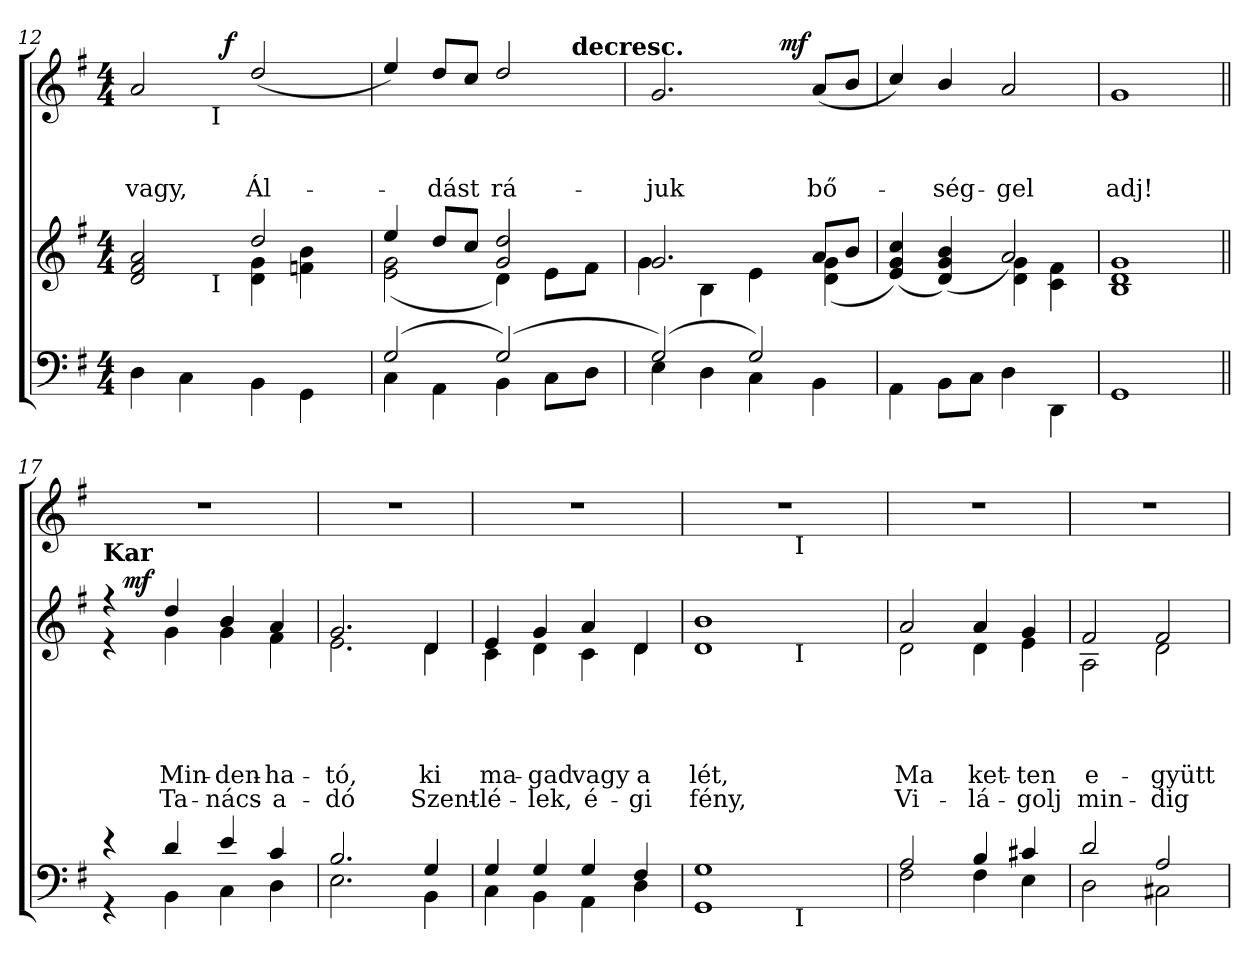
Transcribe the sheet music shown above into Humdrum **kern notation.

**kern	**kern	**text	**text	**text	**text	**text	**dynam	**kern	**text	**text	**text	**dynam
*part3	*part2	*part2	*part2	*part2	*part2	*part2	*part2	*part1	*part1	*part1	*part1	*part1
*staff3	*staff2	*staff2	*staff2	*staff2	*staff2	*staff2	*staff2	*staff1	*staff1	*staff1	*staff1	*staff1
*clefF4	*clefG2	*	*	*	*	*	*	*clefG2	*	*	*	*
*k[f#]	*k[f#]	*	*	*	*	*	*	*k[f#]	*	*	*	*
*e:	*e:	*	*	*	*	*	*	*e:	*	*	*	*
*M4/4	*M4/4	*	*	*	*	*	*	*M4/4	*	*	*	*
=12	=12	=12	=12	=12	=12	=12	=12	=12	=12	=12	=12	=12
*	*^	*	*	*	*	*	*	*	*	*	*	*
!	!	!	!	!	!	!	!	!	!	!	!	!LO:LY:b	!
*	*	*^	*	*	*	*	*	*	*^	*	*	*	*
4D\	2d/ 2f#/ 2a/	2ryy	4.ryy	.	.	.	.	.	.	2a/	4ryy	.	.	vagy,	.
4C\	.	.	.	.	.	.	.	.	.	.	8ryy	.	.	.	.
!	!	!	!	!	!	!	!	!	!	!	!LO:TX:b:t=I	!	!	!	!
!	!	!	!LO:TX:b:t=I	!	!	!	!	!	!	!	!	!	!	!	!
.	.	.	2ryy	.	.	.	.	.	.	.	32ryy	.	.	.	.
!	!	!	!	!	!	!	!	!	!	!	!	!	!	!	!LO:DY:a
.	.	.	.	.	.	.	.	.	.	.	2ryy	.	.	.	f
!	!	!	!	!	!	!	!	!	!	!	!	!	!	!LO:LY:b	!
4BB\	2dd/	4d\ 4g\	.	.	.	.	.	.	.	(>2dd/	.	.	.	Ál-	.
4GG\	.	4fn\ 4b\	.	.	.	.	.	.	.	.	.	.	.	.	.
.	.	.	8ryy	.	.	.	.	.	.	.	.	.	.	.	.
.	.	.	.	.	.	.	.	.	.	.	16.ryy	.	.	.	.
*	*	*v	*v	*	*	*	*	*	*	*	*	*	*	*	*
!!LO:LB:g=z	!!
=13	=13	=13	=13	=13	=13	=13	=13	=13	=13	=13	=13	=13	=13	=13
*^	*	*	*	*	*	*	*	*	*	*	*	*	*	*
(2G/	4C\	4ee/	(>2e\ 2g\	.	.	.	.	.	.	4ee/)	2ryy	.	.	.	.
!	!	!	!	!	!	!	!	!	!	!	!	!	!	!LO:LY:b	!
.	4AA\	8dd/L	.	.	.	.	.	.	.	8dd/L	.	.	.	-dást	.
.	.	8cc/J	.	.	.	.	.	.	.	8cc/J	.	.	.	.	.
!	!	!	!	!	!	!	!	!	!	!	!	!	!	!LO:LY:b	!
(2G/)	4BB\	2g/ 2dd/	4d\)	.	.	.	.	.	.	2dd/	4ryy	.	.	rá-	.
.	8C\L	.	8e\L	.	.	.	.	.	.	.	16.ryy	.	.	.	.
!	!	!	!	!	!	!	!	!	!	!	!LO:TX:a:B:t=decresc.	!	!	!	!
.	.	.	.	.	.	.	.	.	.	.	8ryy	.	.	.	.
.	8D\J	.	8f#\J	.	.	.	.	.	.	.	.	.	.	.	.
.	.	.	.	.	.	.	.	.	.	.	32ryy	.	.	.	.
=14	=14	=14	=14	=14	=14	=14	=14	=14	=14	=14	=14	=14	=14	=14	=14
!	!	!	!	!	!	!	!	!	!	!	!	!	!	!LO:LY:b	!
(2G/)	4E\	2.g/	4g\	.	.	.	.	.	.	2.g/	2ryy	.	.	-juk	.
.	4D\	.	4B\	.	.	.	.	.	.	.	.	.	.	.	.
2G/)	4C\	.	4e\	.	.	.	.	.	.	.	8ryy	.	.	.	.
!	!	!	!	!	!	!	!	!	!	!	!	!	!	!	!LO:DY:a
.	.	.	.	.	.	.	.	.	.	.	4.ryy	.	.	.	mf
!	!	!	!	!	!	!	!	!	!	!	!	!	!	!LO:LY:b	!
.	4BB\	8a/L	(4d\ 4g\	.	.	.	.	.	.	(>8a/L	.	.	.	bő-	.
.	.	8b/J	.	.	.	.	.	.	.	8b/J	.	.	.	.	.
*v	*v	*	*	*	*	*	*	*	*	*v	*v	*	*	*	*
=15	=15	=15	=15	=15	=15	=15	=15	=15	=15	=15	=15	=15	=15
4AA\	(4e/ 4g/ 4cc/)	2ryy	.	.	.	.	.	.	4cc/)	.	.	.	.
!	!	!	!	!	!	!	!	!	!	!	!	!LO:LY:b	!
8BB\L	(4d/ 4g/ 4b/)	.	.	.	.	.	.	.	4b/	.	.	-ség-	.
8C\J	.	.	.	.	.	.	.	.	.	.	.	.	.
!	!	!	!	!	!	!	!	!	!	!	!	!LO:LY:b	!
4D\	2a/)	4d\ 4g\	.	.	.	.	.	.	2a/	.	.	-gel	.
4DD\	.	4c\ 4f#\	.	.	.	.	.	.	.	.	.	.	.
*	*v	*v	*	*	*	*	*	*	*	*	*	*	*
=16	=16	=16	=16	=16	=16	=16	=16	=16	=16	=16	=16	=16
*	*^	*	*	*	*	*	*	*	*	*	*	*
!	!	!	!	!	!	!	!	!	!	!	!	!LO:LY:b	!
*	*v	*v	*	*	*	*	*	*	*	*	*	*	*
1GG	1B 1d 1g	.	.	.	.	.	.	1g	.	.	adj!	.
!!LO:PB:g=z
=17||	=17||	=17||	=17||	=17||	=17||	=17||	=17||	=17||	=17||	=17||	=17||	=17||
*^	*^	*	*	*	*	*	*	*	*	*	*	*
*	*	*	*^	*	*	*	*	*	*	*	*	*	*	*
!	!	!LO:TX:a:B:t=Kar	!	!	!	!	!	!	!	!	!	!	!	!	!
4r	4r	4r	4r	16ryy	.	.	.	.	.	.	1r	.	.	.	.
!	!	!	!	!	!	!	!	!	!	!LO:DY:a	!	!	!	!	!
.	.	.	.	2...ryy	.	.	.	.	.	mf	.	.	.	.	.
!	!	!	!	!	!	!	!	!LO:LY:b	!LO:LY:b	!	!	!	!	!	!
4d/	4BB\	4dd/	4g\	.	.	.	.	Min-	Ta-	.	.	.	.	.	.
!	!	!	!	!	!	!	!	!LO:LY:b	!LO:LY:b	!	!	!	!	!	!
4e/	4C\	4b/	4g\	.	.	.	.	-den-	-nács-	.	.	.	.	.	.
!	!	!	!	!	!	!	!	!LO:LY:b	!LO:LY:b	!	!	!	!	!	!
4c/	4D\	4a/	4f#\	.	.	.	.	-ha-	-a-	.	.	.	.	.	.
*	*	*v	*v	*v	*	*	*	*	*	*	*	*	*	*	*
=18	=18	=18	=18	=18	=18	=18	=18	=18	=18	=18	=18	=18	=18
*	*	*^	*	*	*	*	*	*	*	*	*	*	*
*	*	*	*^	*	*	*	*	*	*	*	*	*	*	*
!	!	!	!	!	!	!	!	!LO:LY:b	!LO:LY:b	!	!	!	!	!	!
*	*	*	*v	*v	*	*	*	*	*	*	*	*	*	*	*
2.B/	2.E\	2.g/	2.e\	.	.	.	-tó,	-dó	.	1r	.	.	.	.
!	!	!	!	!	!	!	!LO:LY:b	!LO:LY:b	!	!	!	!	!	!
4G/	4BB\	4d/	4d\	.	.	.	ki	Szent-	.	.	.	.	.	.
=19	=19	=19	=19	=19	=19	=19	=19	=19	=19	=19	=19	=19	=19	=19
!	!	!	!	!	!	!	!LO:LY:b	!LO:LY:b	!	!	!	!	!	!
4G/	4C\	4e/	4c\	.	.	.	ma-	-lé-	.	1r	.	.	.	.
!	!	!	!	!	!	!	!LO:LY:b	!LO:LY:b	!	!	!	!	!	!
4G/	4BB\	4g/	4d\	.	.	.	-gad	-lek,	.	.	.	.	.	.
!	!	!	!	!	!	!	!LO:LY:b	!LO:LY:b	!	!	!	!	!	!
4G/	4AA\	4a/	4c\	.	.	.	vagy	é-	.	.	.	.	.	.
!	!	!	!	!	!	!	!LO:LY:b	!LO:LY:b	!	!	!	!	!	!
4F#/	4D\	4d/	4d\	.	.	.	a	-gi	.	.	.	.	.	.
*	*	*v	*v	*	*	*	*	*	*	*	*	*	*	*
=20	=20	=20	=20	=20	=20	=20	=20	=20	=20	=20	=20	=20	=20
*	*	*^	*	*	*	*	*	*	*	*	*	*	*
!	!	!	!	!	!	!	!LO:LY:b	!LO:LY:b	!	!	!	!	!	!
*	*^	*	*^	*	*	*	*	*	*	*^	*	*	*	*
1G	1GG	2ryy	1b	1d	2ryy	.	.	.	lét,	fény,	.	1r	2ryy	.	.	.	.
.	.	16.ryy	.	.	16.ryy	.	.	.	.	.	.	.	16.ryy	.	.	.	.
!	!	!	!	!	!	!	!	!	!	!	!	!	!LO:TX:b:t=I	!	!	!	!
!	!	!	!	!	!LO:TX:b:t=I	!	!	!	!	!	!	!	!	!	!	!	!
!	!	!LO:TX:b:t=I	!	!	!	!	!	!	!	!	!	!	!	!	!	!	!
.	.	4ryy	.	.	4ryy	.	.	.	.	.	.	.	4ryy	.	.	.	.
.	.	8ryy	.	.	8ryy	.	.	.	.	.	.	.	8ryy	.	.	.	.
.	.	32ryy	.	.	32ryy	.	.	.	.	.	.	.	32ryy	.	.	.	.
*	*v	*v	*	*	*	*	*	*	*	*	*	*v	*v	*	*	*	*
*	*	*v	*v	*v	*	*	*	*	*	*	*	*	*	*	*
=21	=21	=21	=21	=21	=21	=21	=21	=21	=21	=21	=21	=21	=21
*	*^	*^	*	*	*	*	*	*	*^	*	*	*	*
*	*	*	*	*^	*	*	*	*	*	*	*	*	*	*	*	*
!	!	!	!	!	!	!	!	!	!LO:LY:b	!LO:LY:b	!	!	!	!	!	!	!
*	*v	*v	*	*	*	*	*	*	*	*	*	*v	*v	*	*	*	*
*	*	*	*v	*v	*	*	*	*	*	*	*	*	*	*	*
2A/	2F#\	2a/	2d\	.	.	.	Ma	Vi-	.	1r	.	.	.	.
!	!	!	!	!	!	!	!LO:LY:b	!LO:LY:b	!	!	!	!	!	!
4B/	4F#\	4a/	4d\	.	.	.	ket-	-lá-	.	.	.	.	.	.
!	!	!	!	!	!	!	!LO:LY:b	!LO:LY:b	!	!	!	!	!	!
4c#X/	4E\	4g/	4e\	.	.	.	-ten	-golj	.	.	.	.	.	.
=22	=22	=22	=22	=22	=22	=22	=22	=22	=22	=22	=22	=22	=22	=22
!	!	!	!	!	!	!	!LO:LY:b	!LO:LY:b	!	!	!	!	!	!
2d/	2D\	2f#/	2A\	.	.	.	e-	min-	.	1r	.	.	.	.
!	!	!	!	!	!	!	!LO:LY:b	!LO:LY:b	!	!	!	!	!	!
2A/	2C#X\	2f#/	2d\	.	.	.	-gyütt	-dig	.	.	.	.	.	.
*v	*v	*	*	*	*	*	*	*	*	*	*	*	*	*
*	*v	*v	*	*	*	*	*	*	*	*	*	*	*
=	=	=	=	=	=	=	=	=	=	=	=	=
*-	*-	*-	*-	*-	*-	*-	*-	*-	*-	*-	*-	*-
